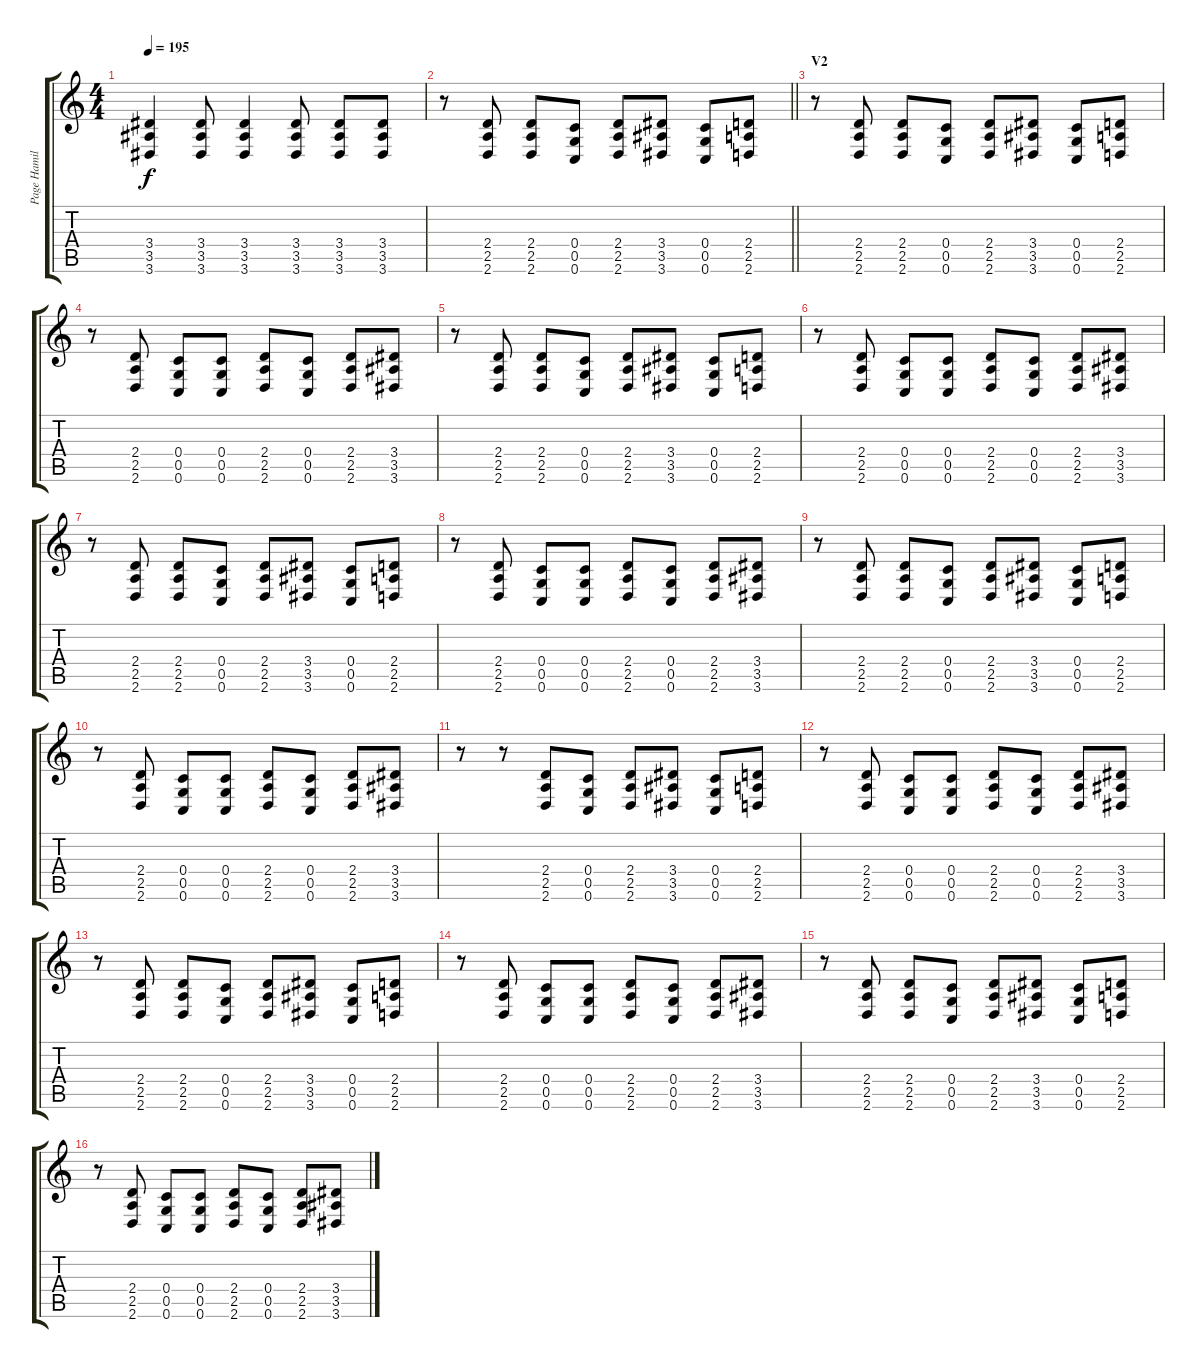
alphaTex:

\track ("Page Hamilton" "Page Hamil") {instrument overdrivenguitar}
\staff {score tabs}
\tuning (D4 A3 F3 C3 G2 C2) {hide}
\ts (4 4)
\tempo 195
\clef g2
\ks c
(3.4 3.5 3.6).4{dy f} (3.4 3.5 3.6).8 (3.4 3.5 3.6).4 (3.4 3.5 3.6).8 (3.4 3.5 3.6).8 (3.4 3.5 3.6).8 |
\barLineRight lightlight
r.8 (2.4 2.5 2.6).8 (2.4 2.5 2.6).8 (0.4 0.5 0.6).8 (2.4 2.5 2.6).8 (3.4 3.5 3.6).8 (0.4 0.5 0.6).8 (2.4 2.5 2.6).8 |
\section ("" "V2")
r.8 (2.4 2.5 2.6).8 (2.4 2.5 2.6).8 (0.4 0.5 0.6).8 (2.4 2.5 2.6).8 (3.4 3.5 3.6).8 (0.4 0.5 0.6).8 (2.4 2.5 2.6).8 |
r.8 (2.4 2.5 2.6).8 (0.4 0.5 0.6).8 (0.4 0.5 0.6).8 (2.4 2.5 2.6).8 (0.4 0.5 0.6).8 (2.4 2.5 2.6).8 (3.4 3.5 3.6).8 |
r.8 (2.4 2.5 2.6).8 (2.4 2.5 2.6).8 (0.4 0.5 0.6).8 (2.4 2.5 2.6).8 (3.4 3.5 3.6).8 (0.4 0.5 0.6).8 (2.4 2.5 2.6).8 |
r.8 (2.4 2.5 2.6).8 (0.4 0.5 0.6).8 (0.4 0.5 0.6).8 (2.4 2.5 2.6).8 (0.4 0.5 0.6).8 (2.4 2.5 2.6).8 (3.4 3.5 3.6).8 |
r.8 (2.4 2.5 2.6).8 (2.4 2.5 2.6).8 (0.4 0.5 0.6).8 (2.4 2.5 2.6).8 (3.4 3.5 3.6).8 (0.4 0.5 0.6).8 (2.4 2.5 2.6).8 |
r.8 (2.4 2.5 2.6).8 (0.4 0.5 0.6).8 (0.4 0.5 0.6).8 (2.4 2.5 2.6).8 (0.4 0.5 0.6).8 (2.4 2.5 2.6).8 (3.4 3.5 3.6).8 |
r.8 (2.4 2.5 2.6).8 (2.4 2.5 2.6).8 (0.4 0.5 0.6).8 (2.4 2.5 2.6).8 (3.4 3.5 3.6).8 (0.4 0.5 0.6).8 (2.4 2.5 2.6).8 |
r.8 (2.4 2.5 2.6).8 (0.4 0.5 0.6).8 (0.4 0.5 0.6).8 (2.4 2.5 2.6).8 (0.4 0.5 0.6).8 (2.4 2.5 2.6).8 (3.4 3.5 3.6).8 |
r.8 r.8 (2.4 2.5 2.6).8 (0.4 0.5 0.6).8 (2.4 2.5 2.6).8 (3.4 3.5 3.6).8 (0.4 0.5 0.6).8 (2.4 2.5 2.6).8 |
r.8 (2.4 2.5 2.6).8 (0.4 0.5 0.6).8 (0.4 0.5 0.6).8 (2.4 2.5 2.6).8 (0.4 0.5 0.6).8 (2.4 2.5 2.6).8 (3.4 3.5 3.6).8 |
r.8 (2.4 2.5 2.6).8 (2.4 2.5 2.6).8 (0.4 0.5 0.6).8 (2.4 2.5 2.6).8 (3.4 3.5 3.6).8 (0.4 0.5 0.6).8 (2.4 2.5 2.6).8 |
r.8 (2.4 2.5 2.6).8 (0.4 0.5 0.6).8 (0.4 0.5 0.6).8 (2.4 2.5 2.6).8 (0.4 0.5 0.6).8 (2.4 2.5 2.6).8 (3.4 3.5 3.6).8 |
r.8 (2.4 2.5 2.6).8 (2.4 2.5 2.6).8 (0.4 0.5 0.6).8 (2.4 2.5 2.6).8 (3.4 3.5 3.6).8 (0.4 0.5 0.6).8 (2.4 2.5 2.6).8 |
r.8 (2.4 2.5 2.6).8 (0.4 0.5 0.6).8 (0.4 0.5 0.6).8 (2.4 2.5 2.6).8 (0.4 0.5 0.6).8 (2.4 2.5 2.6).8 (3.4 3.5 3.6).8
